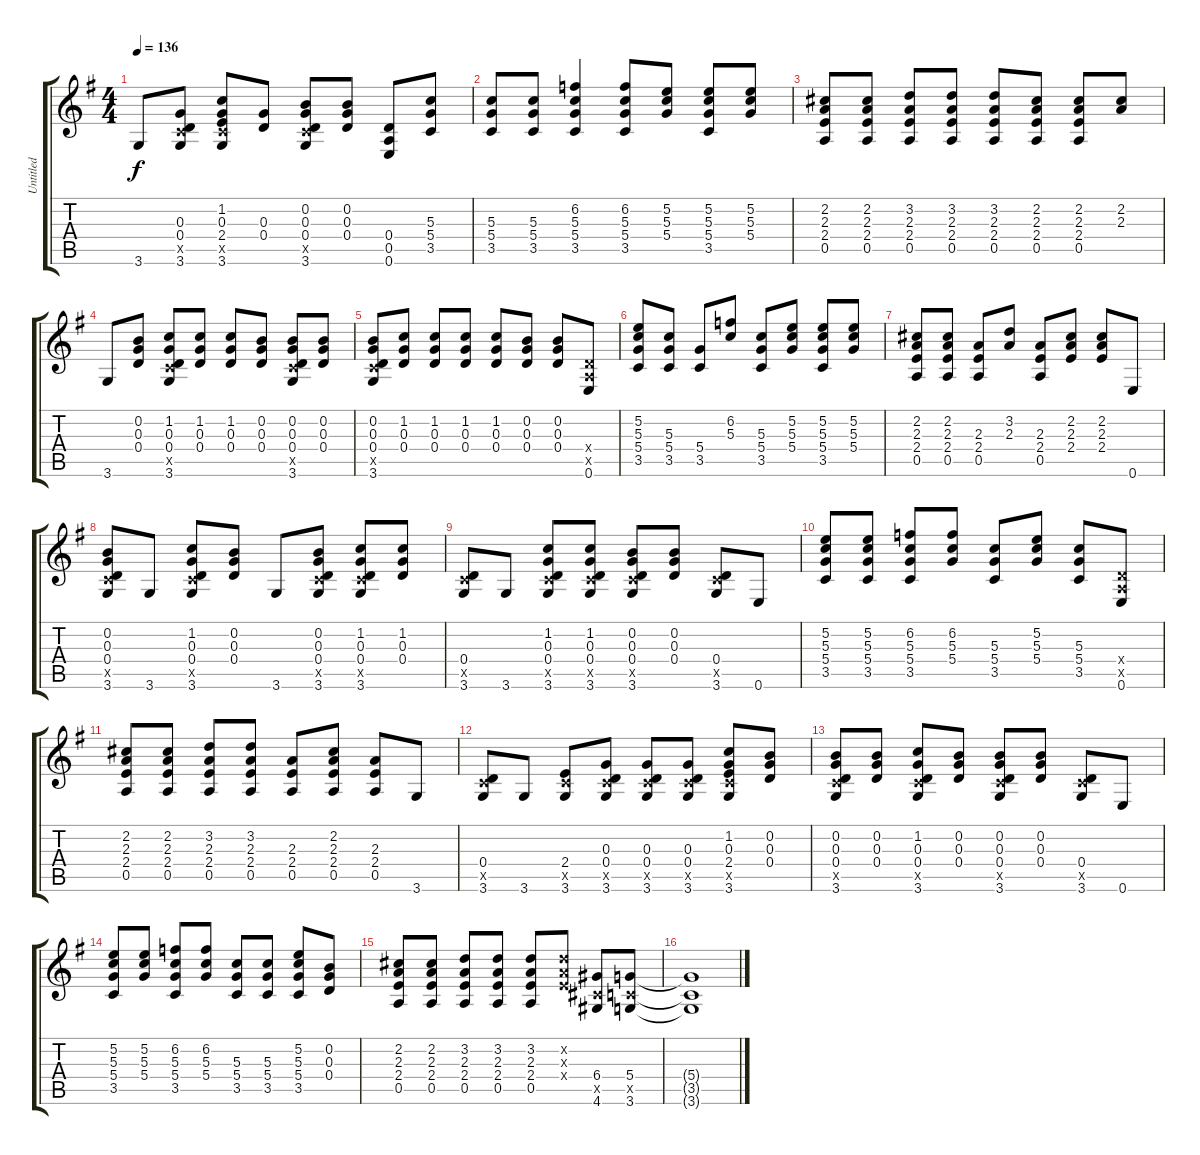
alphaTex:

\track ("Untitled" "Untitled") {instrument distortionguitar}
\staff {score tabs}
\tuning (E4 B3 G3 D3 A2 E2) {hide}
\ts (4 4)
\tempo 136
\clef g2
\ks g
3.6{t}.8{dy f} (0.3 0.4 3.5{x} 3.6).8 (1.2 0.3 2.4 3.5{x} 3.6).8 (0.3 0.4).8 (0.2 0.3 0.4 3.5{x} 3.6).8 (0.2 0.3 0.4).8 (0.4 0.5 0.6).8 (5.3 5.4 3.5).8 |
(5.3 5.4 3.5).8 (5.3 5.4 3.5).8 (6.2 5.3 5.4 3.5).4 (6.2 5.3 5.4 3.5).8 (5.2 5.3 5.4).8 (5.2 5.3 5.4 3.5).8 (5.2 5.3 5.4).8 |
(2.2 2.3 2.4 0.5).8 (2.2 2.3 2.4 0.5).8 (3.2 2.3 2.4 0.5).8 (3.2 2.3 2.4 0.5).8 (3.2 2.3 2.4 0.5).8 (2.2 2.3 2.4 0.5).8 (2.2 2.3 2.4 0.5).8 (2.2 2.3).8 |
3.6.8 (0.2 0.3 0.4).8 (1.2 0.3 0.4 3.5{x} 3.6).8 (1.2 0.3 0.4).8 (1.2 0.3 0.4).8 (0.2 0.3 0.4).8 (0.2 0.3 0.4 3.5{x} 3.6).8 (0.2 0.3 0.4).8 |
(0.2 0.3 0.4 3.5{x} 3.6).8 (1.2 0.3 0.4).8 (1.2 0.3 0.4).8 (1.2 0.3 0.4).8 (1.2 0.3 0.4).8 (0.2 0.3 0.4).8 (0.2 0.3 0.4).8 (0.4{x} 0.5{x} 0.6).8 |
(5.2 5.3 5.4 3.5).8 (5.3 5.4 3.5).8 (5.4 3.5).8 (6.2 5.3).8 (5.3 5.4 3.5).8 (5.2 5.3 5.4).8 (5.2 5.3 5.4 3.5).8 (5.2 5.3 5.4).8 |
(2.2 2.3 2.4 0.5).8 (2.2 2.3 2.4 0.5).8 (2.3 2.4 0.5).8 (3.2 2.3).8 (2.3 2.4 0.5).8 (2.2 2.3 2.4).8 (2.2 2.3 2.4).8 0.6.8 |
(0.2 0.3 0.4 3.5{x} 3.6).8 3.6.8 (1.2 0.3 0.4 3.5{x} 3.6).8 (0.2 0.3 0.4).8 3.6.8 (0.2 0.3 0.4 3.5{x} 3.6).8 (1.2 0.3 0.4 3.5{x} 3.6).8 (1.2 0.3 0.4).8 |
(0.4 3.5{x} 3.6).8 3.6.8 (1.2 0.3 0.4 3.5{x} 3.6).8 (1.2 0.3 0.4 3.5{x} 3.6).8 (0.2 0.3 0.4 3.5{x} 3.6).8 (0.2 0.3 0.4).8 (0.4 3.5{x} 3.6).8 0.6.8 |
(5.2 5.3 5.4 3.5).8 (5.2 5.3 5.4 3.5).8 (6.2 5.3 5.4 3.5).8 (6.2 5.3 5.4).8 (5.3 5.4 3.5).8 (5.2 5.3 5.4).8 (5.3 5.4 3.5).8 (0.4{x} 0.5{x} 0.6).8 |
(2.2 2.3 2.4 0.5).8 (2.2 2.3 2.4 0.5).8 (3.2 2.3 2.4 0.5).8 (3.2 2.3 2.4 0.5).8 (2.3 2.4 0.5).8 (2.2 2.3 2.4 0.5).8 (2.3 2.4 0.5).8 3.6.8 |
(0.4 3.5{x} 3.6).8 3.6.8 (2.4 3.5{x} 3.6).8 (0.3 0.4 3.5{x} 3.6).8 (0.3 0.4 3.5{x} 3.6).8 (0.3 0.4 3.5{x} 3.6).8 (1.2 0.3 2.4 3.5{x} 3.6).8 (0.2 0.3 0.4).8 |
(0.2 0.3 0.4 3.5{x} 3.6).8 (0.2 0.3 0.4).8 (1.2 0.3 0.4 3.5{x} 3.6).8 (0.2 0.3 0.4).8 (0.2 0.3 0.4 3.5{x} 3.6).8 (0.2 0.3 0.4).8 (0.4 3.5{x} 3.6).8 0.6.8 |
(5.2 5.3 5.4 3.5).8 (5.2 5.3 5.4).8 (6.2 5.3 5.4 3.5).8 (6.2 5.3 5.4).8 (5.3 5.4 3.5).8 (5.3 5.4 3.5).8 (5.2 5.3 5.4 3.5).8 (0.2 0.3 0.4).8 |
(2.2 2.3 2.4 0.5).8 (2.2 2.3 2.4 0.5).8 (3.2 2.3 2.4 0.5).8 (3.2 2.3 2.4 0.5).8 (3.2 2.3 2.4 0.5).8 (3.2{x} 2.3{x} 2.4{x}).8 (6.4 4.5{x} 4.6).8 (5.4 3.5{x} 3.6).8 |
(5.4{t} 3.5{t} 3.6{t}).1
